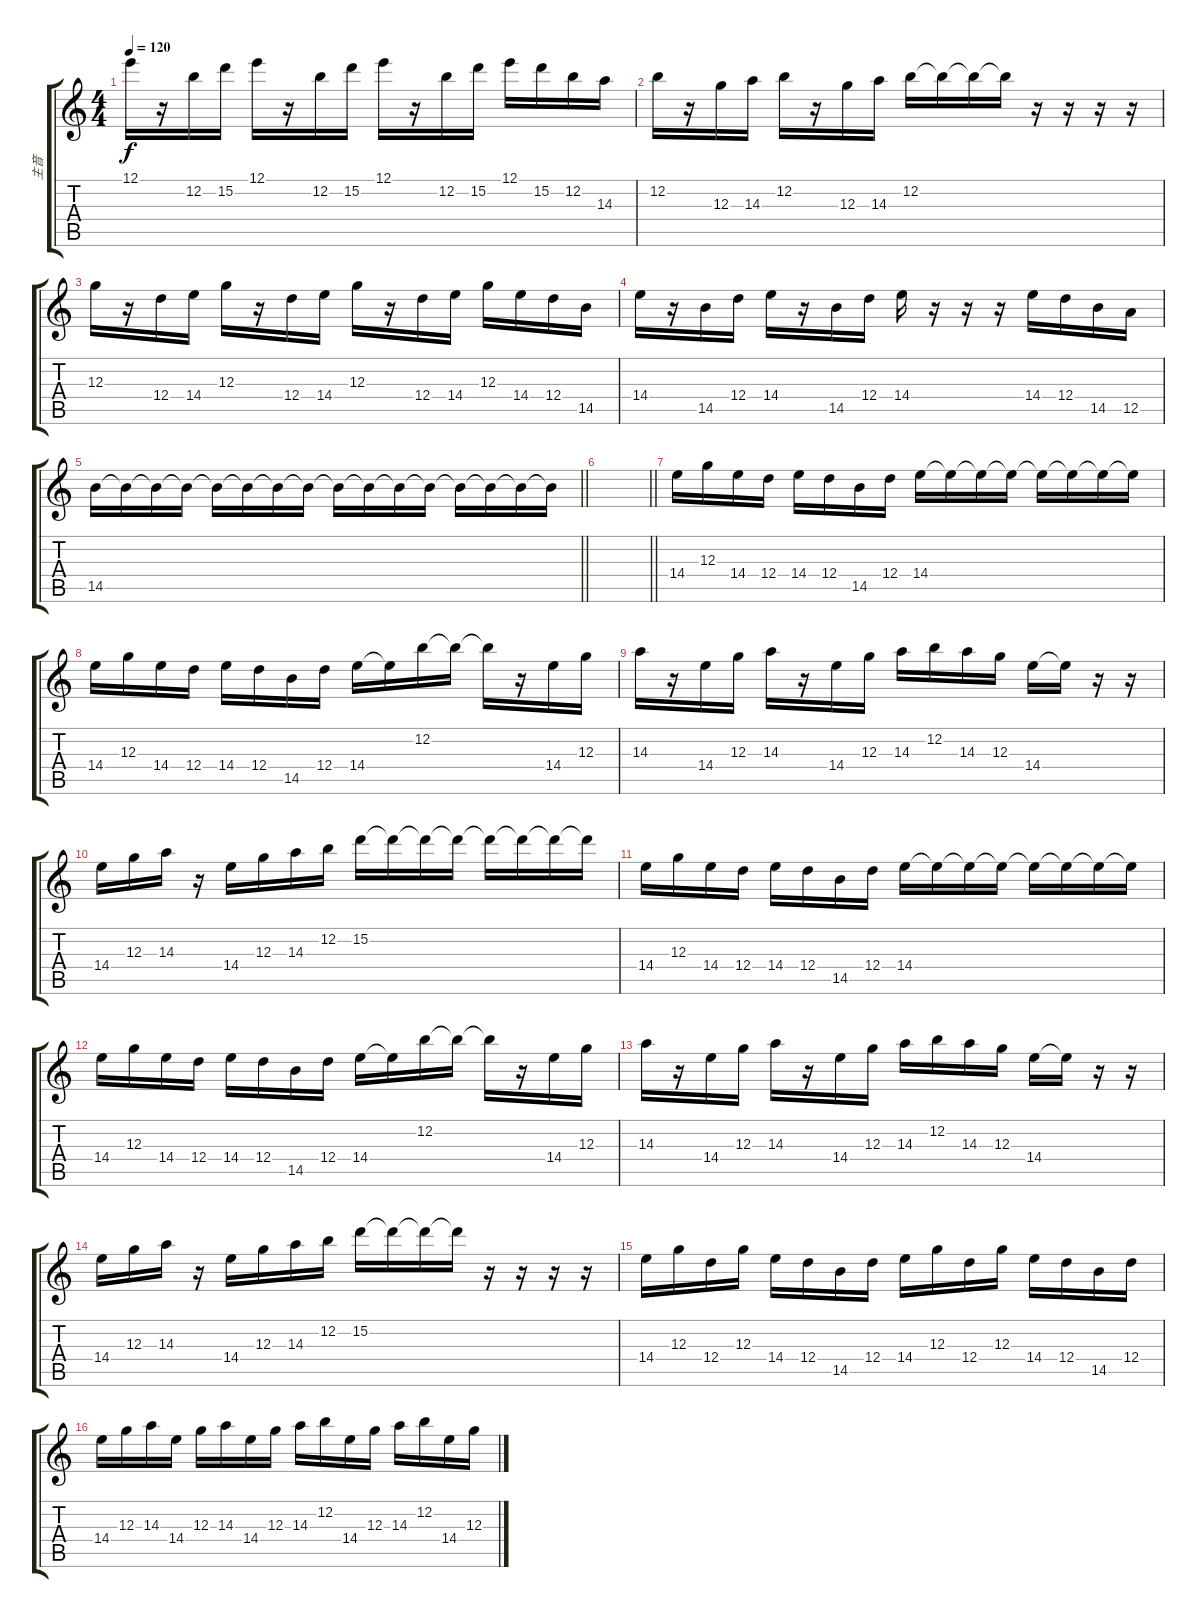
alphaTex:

\track ("主音" "主音") {instrument overdrivenguitar}
\staff {score tabs}
\tuning (E4 B3 G3 D3 A2 E2) {hide}
\ts (4 4)
\tempo 120
\clef g2
\ks c
12.1.16{dy f} r.16 12.2.16 15.2.16{txt ""} 12.1.16 r.16 12.2.16 15.2.16 12.1.16 r.16 12.2.16 15.2.16 12.1.16 15.2.16 12.2.16 14.3.16 |
12.2.16 r.16 12.3.16 14.3.16 12.2.16 r.16 12.3.16 14.3.16 12.2.16 12.2{t}.16 12.2{t}.16 12.2{t}.16 r.16 r.16 r.16 r.16 |
12.3.16 r.16 12.4.16 14.4.16 12.3.16 r.16 12.4.16 14.4.16 12.3.16 r.16 12.4.16 14.4.16 12.3.16 14.4.16 12.4.16{txt ""} 14.5.16 |
14.4.16 r.16 14.5.16 12.4.16 14.4.16 r.16 14.5.16 12.4.16 14.4.16 r.16 r.16 r.16 14.4.16 12.4.16 14.5.16 12.5.16 |
\barLineRight lightlight
14.5.16 14.5{t}.16 14.5{t}.16 14.5{t}.16 14.5{t}.16 14.5{t}.16 14.5{t}.16 14.5{t}.16 14.5{t}.16 14.5{t}.16 14.5{t}.16 14.5{t}.16 14.5{t}.16 14.5{t}.16 14.5{t}.16 14.5{t}.16 |
\barLineRight lightlight
|
\section ("" "")
14.4.16{balance 13} 12.3.16 14.4.16 12.4.16{txt ""} 14.4.16 12.4.16 14.5.16 12.4.16 14.4.16 14.4{t}.16 14.4{t}.16 14.4{t}.16 14.4{t}.16 14.4{t}.16 14.4{t}.16 14.4{t}.16 |
14.4.16 12.3.16 14.4.16 12.4.16 14.4.16 12.4.16 14.5.16 12.4.16 14.4.16 14.4{t}.16 12.2.16 12.2{t}.16 12.2{t}.16 r.16 14.4.16 12.3.16 |
14.3.16 r.16 14.4.16 12.3.16{txt ""} 14.3.16 r.16 14.4.16 12.3.16 14.3.16 12.2.16 14.3.16 12.3.16 14.4.16 14.4{t}.16 r.16 r.16 |
14.4.16 12.3.16 14.3.16 r.16 14.4.16 12.3.16 14.3.16 12.2.16 15.2.16 15.2{t}.16 15.2{t}.16 15.2{t}.16 15.2{t}.16 15.2{t}.16{txt ""} 15.2{t}.16 15.2{t}.16 |
14.4.16 12.3.16 14.4.16 12.4.16 14.4.16 12.4.16 14.5.16 12.4.16 14.4.16 14.4{t}.16 14.4{t}.16 14.4{t}.16 14.4{t}.16 14.4{t}.16 14.4{t}.16 14.4{t}.16 |
14.4.16 12.3.16 14.4.16 12.4.16 14.4.16 12.4.16 14.5.16 12.4.16 14.4.16 14.4{t}.16 12.2.16 12.2{t}.16 12.2{t}.16 r.16 14.4.16{txt ""} 12.3.16 |
14.3.16 r.16 14.4.16 12.3.16 14.3.16 r.16 14.4.16 12.3.16 14.3.16 12.2.16 14.3.16 12.3.16 14.4.16 14.4{t}.16 r.16 r.16 |
14.4.16 12.3.16 14.3.16 r.16 14.4.16 12.3.16 14.3.16 12.2.16 15.2.16 15.2{t}.16 15.2{t}.16 15.2{t}.16 r.16 r.16 r.16 r.16 |
14.4.16{balance 8} 12.3.16 12.4.16 12.3.16 14.4.16 12.4.16 14.5.16 12.4.16 14.4.16 12.3.16 12.4.16 12.3.16 14.4.16 12.4.16 14.5.16 12.4.16 |
14.4.16 12.3.16 14.3.16 14.4.16 12.3.16 14.3.16 14.4.16 12.3.16 14.3.16 12.2.16 14.4.16 12.3.16 14.3.16 12.2.16 14.4.16 12.3.16
